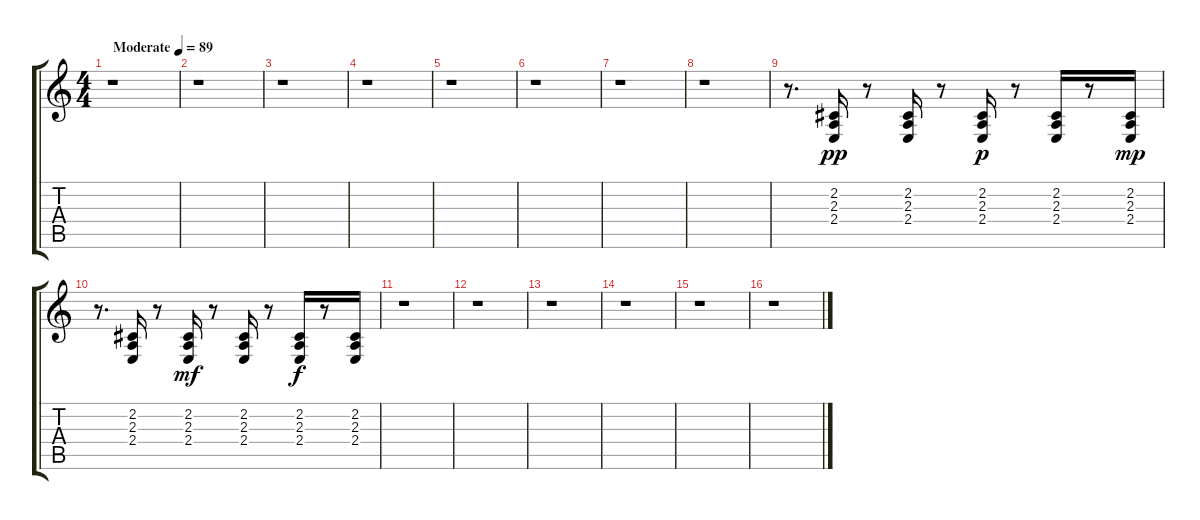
\track "" {instrument synthbrass1}
\staff {score tabs}
\tuning (E4 B3 G3 D3 A2 E2) {hide}
\ts (4 4)
\tempo (89 "Moderate")
\clef g2
\ks c
r.1{dy pp instrument synthbrass1} |
r.1 |
r.1 |
r.1 |
r.1 |
r.1 |
r.1 |
r.1 |
r.8{d} (2.2 2.3 2.4).16 r.8 (2.2 2.3 2.4).16 r.8 (2.2 2.3 2.4).16{dy p} r.8 (2.2 2.3 2.4).16 r.8 (2.2 2.3 2.4).16{dy mp} |
r.8{d} (2.2 2.3 2.4).16 r.8 (2.2 2.3 2.4).16{dy mf} r.8 (2.2 2.3 2.4).16 r.8 (2.2 2.3 2.4).16{dy f} r.8 (2.2 2.3 2.4).16 |
r.1 |
r.1 |
r.1 |
r.1 |
r.1 |
r.1
